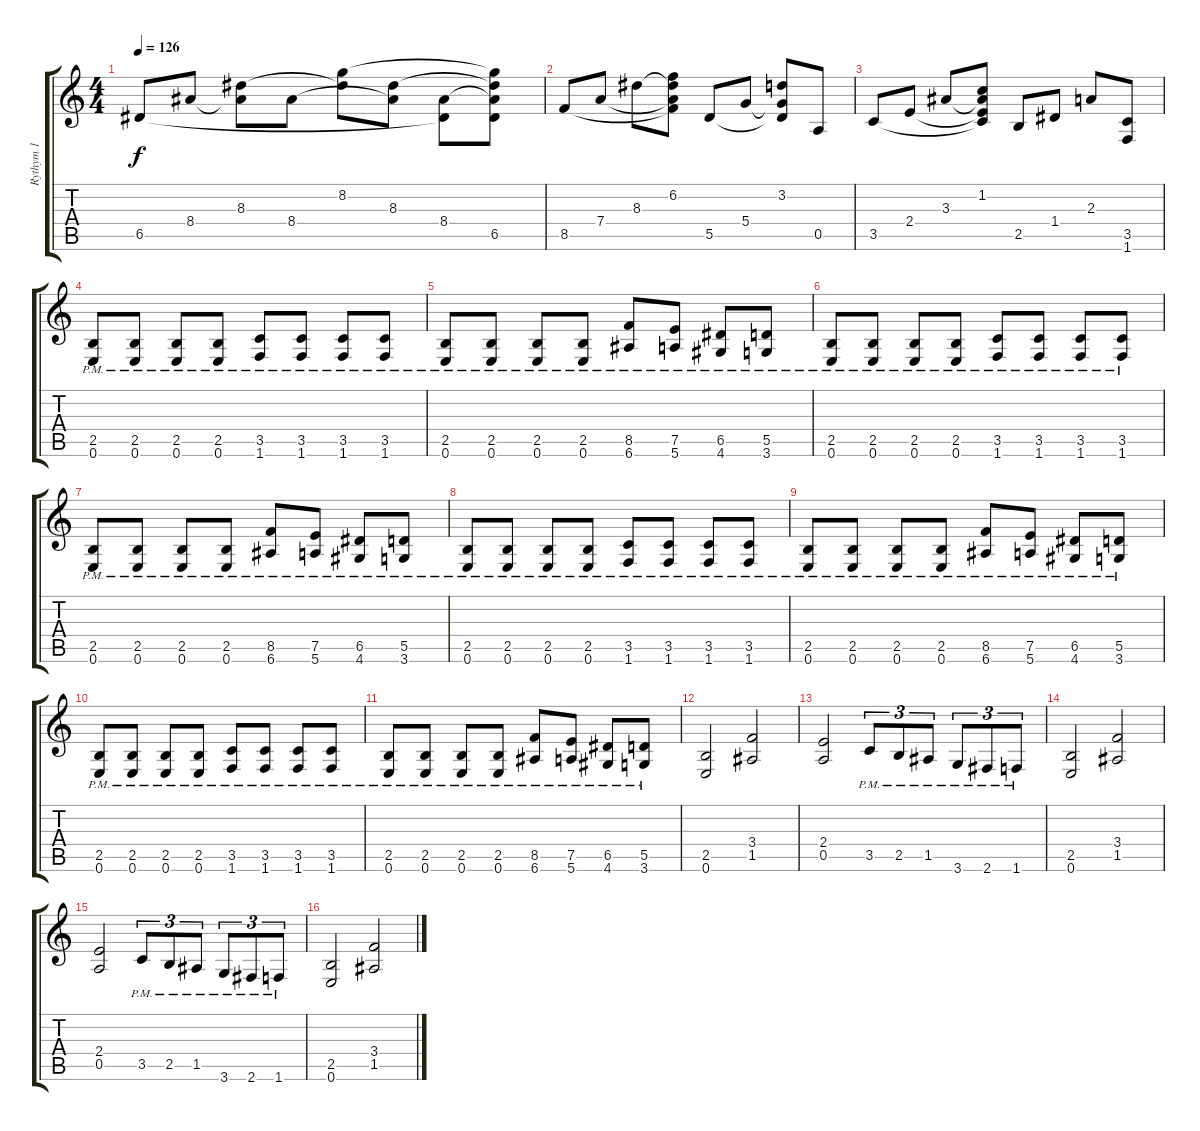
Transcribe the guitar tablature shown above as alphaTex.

\track ("Rythym 1" "Rythym 1") {instrument electricguitarclean}
\staff {score tabs}
\tuning (E4 B3 G3 D3 A2 E2) {hide}
\ts (4 4)
\tempo 126
\clef g2
\ks c
6.5.8{dy f} 8.4.8 (8.3 8.4{t}).8 8.4.8 (8.2 8.3{t}).8 (8.3 8.4{t}).8 (8.4 6.5{t}).8 (8.2{t} 8.3{t} 8.4{t} 6.5).8 |
8.5.8 7.4.8 8.3.8 (6.2 8.3{t} 7.4{t} 8.5{t}).8 5.5.8 5.4.8 (3.2 5.4{t} 5.5{t}).8 0.5.8 |
3.5.8 2.4.8 3.3.8 (1.2 3.3{t} 2.4{t} 3.5{t}).8 2.5.8 1.4.8 2.3.8 (3.5 1.6).8{volume 14 balance 0 instrument distortionguitar} |
(2.5{pm} 0.6{pm}).8 (2.5{pm} 0.6{pm}).8 (2.5{pm} 0.6{pm}).8 (2.5{pm} 0.6{pm}).8 (3.5{pm} 1.6{pm}).8 (3.5{pm} 1.6{pm}).8 (3.5{pm} 1.6{pm}).8 (3.5{pm} 1.6{pm}).8 |
(2.5{pm} 0.6{pm}).8 (2.5{pm} 0.6{pm}).8 (2.5{pm} 0.6{pm}).8 (2.5{pm} 0.6{pm}).8 (8.5{pm} 6.6{pm}).8 (7.5{pm} 5.6{pm}).8 (6.5{pm} 4.6{pm}).8 (5.5{pm} 3.6{pm}).8 |
(2.5{pm} 0.6{pm}).8 (2.5{pm} 0.6{pm}).8 (2.5{pm} 0.6{pm}).8 (2.5{pm} 0.6{pm}).8 (3.5{pm} 1.6{pm}).8 (3.5{pm} 1.6{pm}).8 (3.5{pm} 1.6{pm}).8 (3.5{pm} 1.6{pm}).8 |
(2.5{pm} 0.6{pm}).8 (2.5{pm} 0.6{pm}).8 (2.5{pm} 0.6{pm}).8 (2.5{pm} 0.6{pm}).8 (8.5{pm} 6.6{pm}).8 (7.5{pm} 5.6{pm}).8 (6.5{pm} 4.6{pm}).8 (5.5{pm} 3.6{pm}).8 |
(2.5{pm} 0.6{pm}).8 (2.5{pm} 0.6{pm}).8 (2.5{pm} 0.6{pm}).8 (2.5{pm} 0.6{pm}).8 (3.5{pm} 1.6{pm}).8 (3.5{pm} 1.6{pm}).8 (3.5{pm} 1.6{pm}).8 (3.5{pm} 1.6{pm}).8 |
(2.5{pm} 0.6{pm}).8 (2.5{pm} 0.6{pm}).8 (2.5{pm} 0.6{pm}).8 (2.5{pm} 0.6{pm}).8 (8.5{pm} 6.6{pm}).8 (7.5{pm} 5.6{pm}).8 (6.5{pm} 4.6{pm}).8 (5.5{pm} 3.6{pm}).8 |
(2.5{pm} 0.6{pm}).8 (2.5{pm} 0.6{pm}).8 (2.5{pm} 0.6{pm}).8 (2.5{pm} 0.6{pm}).8 (3.5{pm} 1.6{pm}).8 (3.5{pm} 1.6{pm}).8 (3.5{pm} 1.6{pm}).8 (3.5{pm} 1.6{pm}).8 |
(2.5{pm} 0.6{pm}).8 (2.5{pm} 0.6{pm}).8 (2.5{pm} 0.6{pm}).8 (2.5{pm} 0.6{pm}).8 (8.5{pm} 6.6{pm}).8 (7.5{pm} 5.6{pm}).8 (6.5{pm} 4.6{pm}).8 (5.5{pm} 3.6{pm}).8 |
(2.5 0.6).2 (3.4 1.5).2 |
(2.4 0.5).2 3.5{pm}.8{tu (3 2)} 2.5{pm}.8{tu (3 2)} 1.5{pm}.8{tu (3 2)} 3.6{pm}.8{tu (3 2)} 2.6{pm}.8{tu (3 2)} 1.6{pm}.8{tu (3 2)} |
(2.5 0.6).2 (3.4 1.5).2 |
(2.4 0.5).2 3.5{pm}.8{tu (3 2)} 2.5{pm}.8{tu (3 2)} 1.5{pm}.8{tu (3 2)} 3.6{pm}.8{tu (3 2)} 2.6{pm}.8{tu (3 2)} 1.6{pm}.8{tu (3 2)} |
(2.5 0.6).2 (3.4 1.5).2
